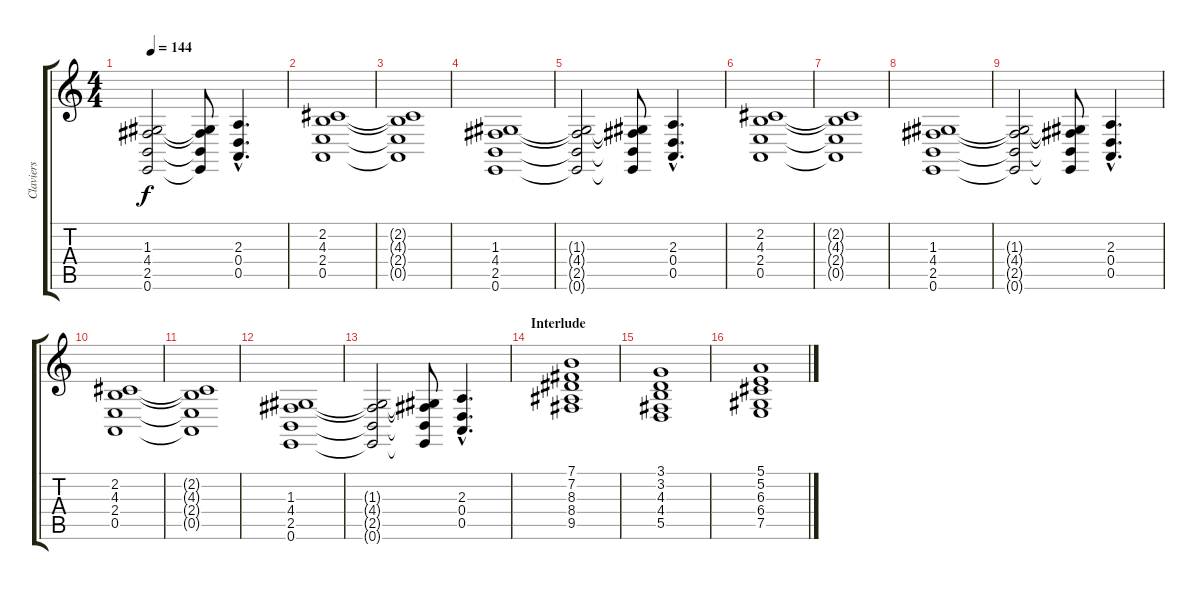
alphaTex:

\track ("Claviers" "Claviers") {instrument synthstrings1}
\staff {score tabs}
\tuning (E4 B3 G3 D3 A2 E2) {hide}
\ts (4 4)
\tempo 144
\clef g2
\ks c
(1.3{t} 4.4{t} 2.5{t} 0.6{t}).2{dy f} (1.3{t} 4.4{t} 2.5{t} 0.6{t}).8 (2.3{hac} 0.4{hac} 0.5{hac}).4{d} |
(2.2 4.3 2.4 0.5).1 |
(2.2{t} 4.3{t} 2.4{t} 0.5{t}).1 |
(1.3 4.4 2.5 0.6).1 |
(1.3{t} 4.4{t} 2.5{t} 0.6{t}).2 (1.3{t} 4.4{t} 2.5{t} 0.6{t}).8 (2.3{hac} 0.4{hac} 0.5{hac}).4{d} |
(2.2 4.3 2.4 0.5).1 |
(2.2{t} 4.3{t} 2.4{t} 0.5{t}).1 |
(1.3 4.4 2.5 0.6).1 |
(1.3{t} 4.4{t} 2.5{t} 0.6{t}).2 (1.3{t} 4.4{t} 2.5{t} 0.6{t}).8 (2.3{hac} 0.4{hac} 0.5{hac}).4{d} |
(2.2 4.3 2.4 0.5).1 |
(2.2{t} 4.3{t} 2.4{t} 0.5{t}).1 |
(1.3 4.4 2.5 0.6).1 |
(1.3{t} 4.4{t} 2.5{t} 0.6{t}).2 (1.3{t} 4.4{t} 2.5{t} 0.6{t}).8 (2.3{hac} 0.4{hac} 0.5{hac}).4{d} |
\section ("" "Interlude")
(7.1 7.2 8.3 8.4 9.5).1{volume 11} |
(3.1 3.2 4.3 4.4 5.5).1{volume 11} |
(5.1 5.2 6.3 6.4 7.5).1{volume 11}
